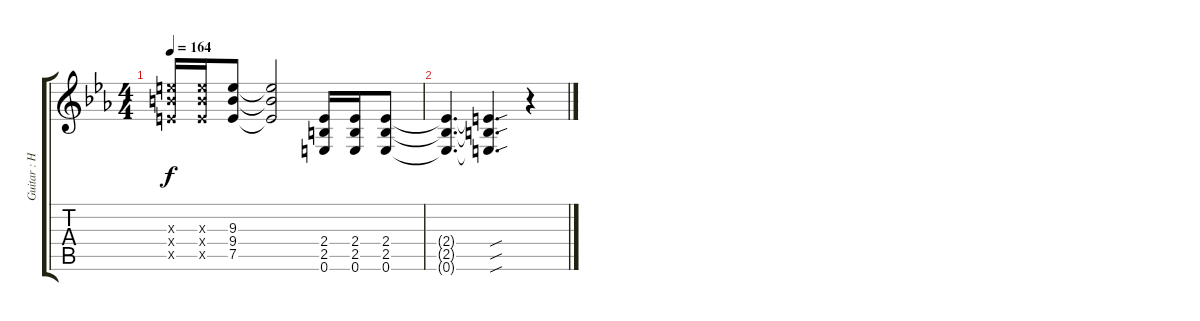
\track ("Guitar : Hirasawa Yui - Cwan" "Guitar : H") {instrument overdrivenguitar}
\staff {score tabs}
\tuning (E4 B3 G3 D3 A2 E2) {hide}
\ts (4 4)
\tempo 164
\clef g2
\ks eb
(9.3{x} 9.4{x} 7.5{x}).16{dy f} (9.3{x} 9.4{x} 7.5{x}).16 (9.3 9.4 7.5).8 (9.3{t} 9.4{t} 7.5{t}).2 (2.4 2.5 0.6).16 (2.4 2.5 0.6).16 (2.4 2.5 0.6).8 |
(2.4{t} 2.5{t} 0.6{t}).4{d} (2.4{sou t} 2.5{sou t} 0.6{sou t}).4{d} r.4
